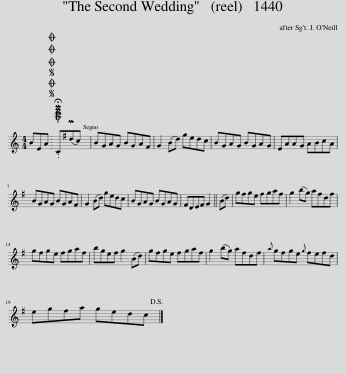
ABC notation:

X:1
L:1/8
M:4/4
I:linebreak $
K:C
V:1 treble
V:1
 BEA |SOSOOO .!fermata!PMTuC(Mdc) | BGAG BGA^F | G2 (Bd) gedc | BGAG BGAG | %5
 EAAG ABcA |$ BGAG BGA^F | G2 (Bd) gedc | BGAG BGAG | ^FDEF G2 || %10
 (Bd) | g^fge fgaf | g2 (bg) a^fdf |$ g^fge fgaf | bge^f g2 (Bd) | %15
 g^fge fgaf | g2 (bg) a^fdf |{a} g^fge{g} fefd |$ eg^fa gedc!D.S.! |] %19
